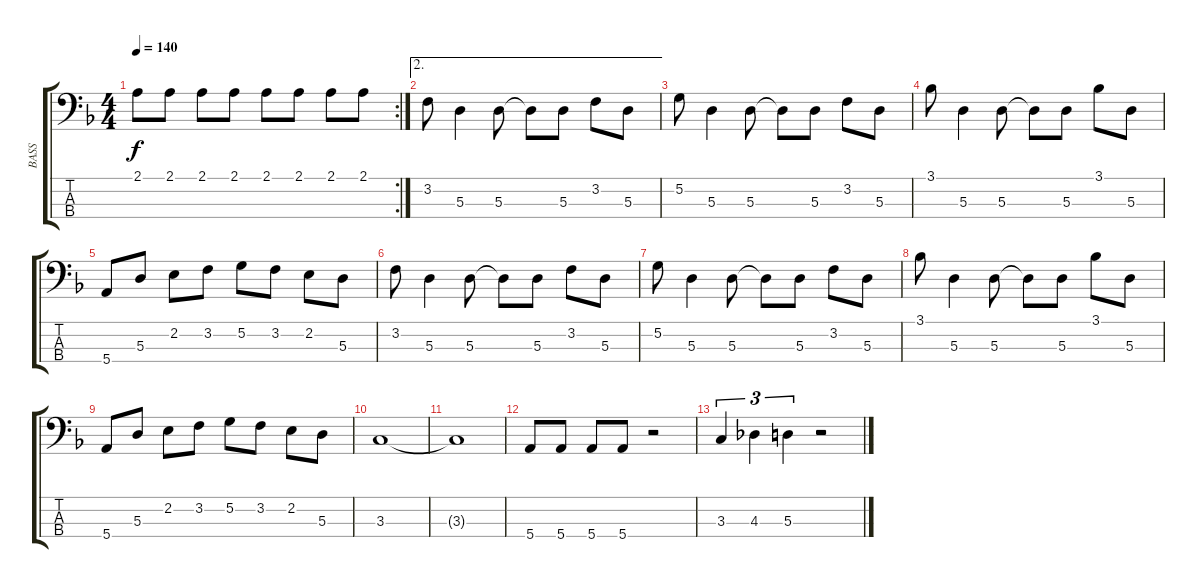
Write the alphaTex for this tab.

\track ("BASS" "BASS") {instrument slapbass1}
\staff {score tabs}
\tuning (G2 D2 A1 E1) {hide}
\rc 2
\ts (4 4)
\tempo 140
\clef f4
\ks f
2.1.8{dy f} 2.1.8 2.1.8 2.1.8 2.1.8 2.1.8 2.1.8 2.1.8 |
\ae 2
3.2.8 5.3.4 5.3.8 5.3{t}.8 5.3.8 3.2.8 5.3.8 |
5.2.8 5.3.4 5.3.8 5.3{t}.8 5.3.8 3.2.8 5.3.8 |
3.1.8 5.3.4 5.3.8 5.3{t}.8 5.3.8 3.1.8 5.3.8 |
5.4.8 5.3.8 2.2.8 3.2.8 5.2.8 3.2.8 2.2.8 5.3.8 |
3.2.8 5.3.4 5.3.8 5.3{t}.8 5.3.8 3.2.8 5.3.8 |
5.2.8 5.3.4 5.3.8 5.3{t}.8 5.3.8 3.2.8 5.3.8 |
3.1.8 5.3.4 5.3.8 5.3{t}.8 5.3.8 3.1.8 5.3.8 |
5.4.8 5.3.8 2.2.8 3.2.8 5.2.8 3.2.8 2.2.8 5.3.8 |
3.3.1 |
3.3{t}.1 |
5.4.8 5.4.8 5.4.8 5.4.8 r.2 |
3.3.4{tu (3 2)} 4.3.4{tu (3 2)} 5.3.4{tu (3 2)} r.2
